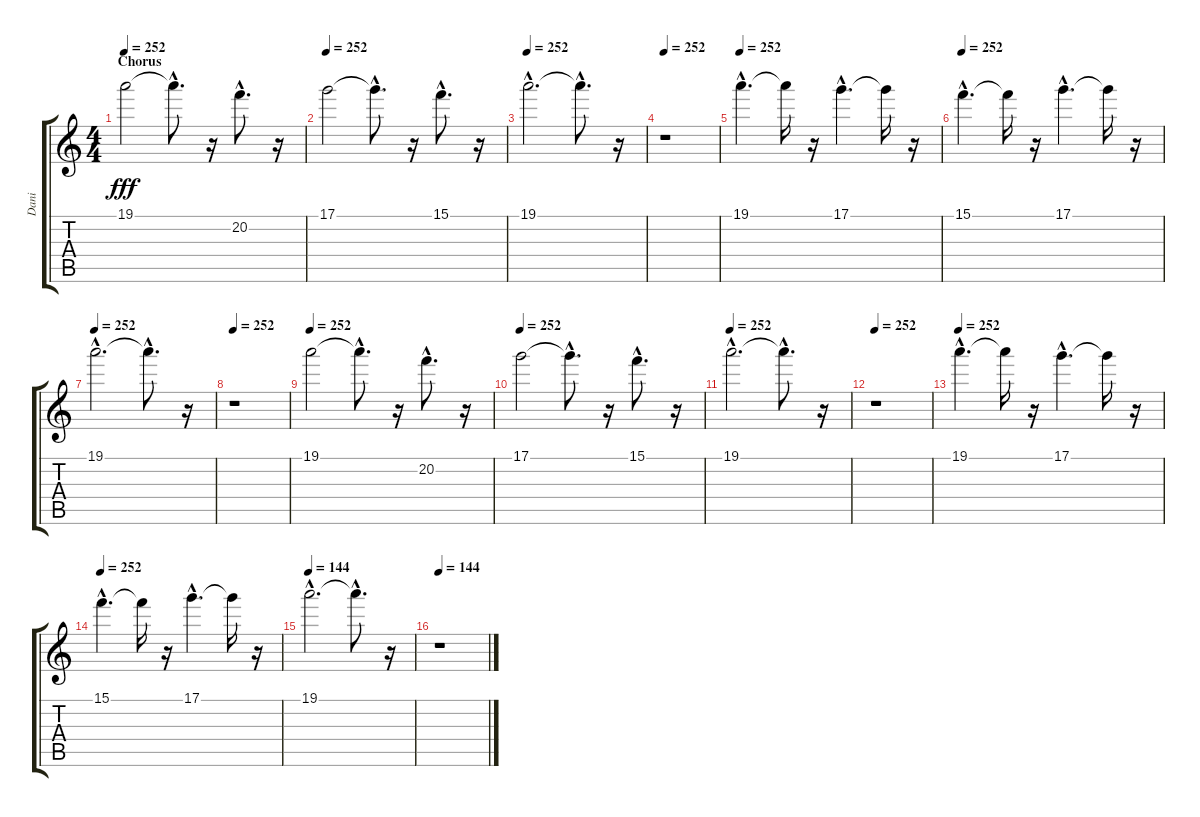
\track ("Dani" "Dani") {instrument gunshot}
\staff {score tabs}
\tuning (D5 A4 F4 C4 G3 D3) {hide}
\ts (4 4)
\section ("" "Chorus")
\tempo 252
\clef g2
\ks c
19.1.2{dy fff} 19.1{hac t}.8{d} r.16 20.2{hac}.8{d} r.16 |
\tempo 252
17.1.2 17.1{hac t}.8{d} r.16 15.1{hac}.8{d} r.16 |
\tempo 252
19.1{hac}.2{d} 19.1{hac t}.8{d} r.16 |
\tempo 252
r.1 |
\tempo 252
19.1{hac}.4{d} 19.1{t}.16 r.16 17.1{hac}.4{d} 17.1{t}.16 r.16 |
\tempo 252
15.1{hac}.4{d} 15.1{t}.16 r.16 17.1{hac}.4{d} 17.1{t}.16 r.16 |
\tempo 252
19.1{hac}.2{d} 19.1{hac t}.8{d} r.16 |
\tempo 252
r.1 |
\tempo 252
19.1.2 19.1{hac t}.8{d} r.16 20.2{hac}.8{d} r.16 |
\tempo 252
17.1.2 17.1{hac t}.8{d} r.16 15.1{hac}.8{d} r.16 |
\tempo 252
19.1{hac}.2{d} 19.1{hac t}.8{d} r.16 |
\tempo 252
r.1 |
\tempo 252
19.1{hac}.4{d} 19.1{t}.16 r.16 17.1{hac}.4{d} 17.1{t}.16 r.16 |
\tempo 252
15.1{hac}.4{d} 15.1{t}.16 r.16 17.1{hac}.4{d} 17.1{t}.16 r.16 |
\tempo 144
19.1{hac}.2{d} 19.1{hac t}.8{d} r.16 |
\tempo 144
r.1
